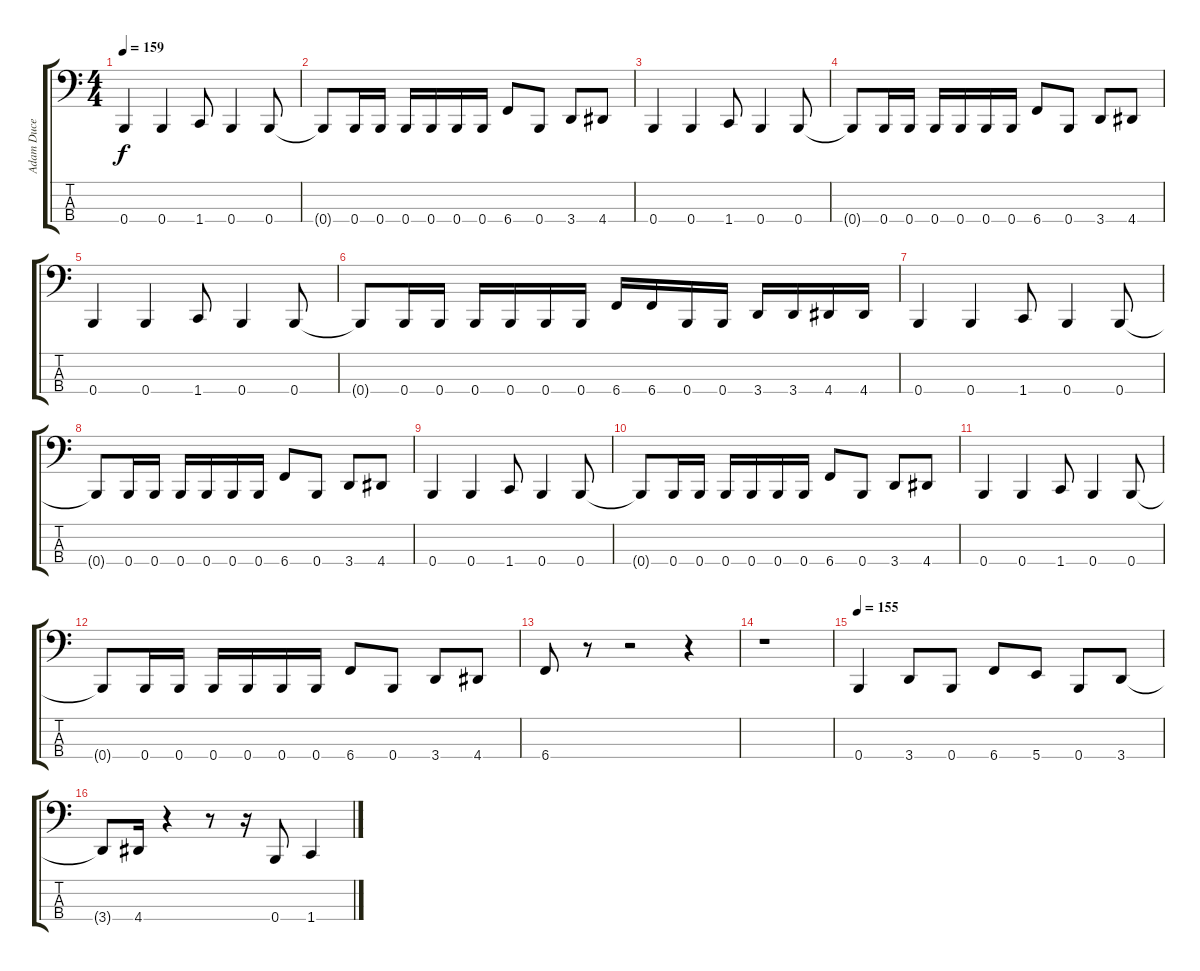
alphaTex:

\track ("Adam Duce" "Adam Duce") {instrument electricbasspick}
\staff {score tabs}
\tuning (E2 B1 Gb1 B0) {hide}
\ts (4 4)
\tempo 159
\clef f4
\ks c
0.4.4{dy f} 0.4.4 1.4.8 0.4.4 0.4.8 |
0.4{t}.8 0.4.16 0.4.16 0.4.16 0.4.16 0.4.16 0.4.16 6.4.8 0.4.8 3.4.8 4.4.8 |
0.4.4 0.4.4 1.4.8 0.4.4 0.4.8 |
0.4{t}.8 0.4.16 0.4.16 0.4.16 0.4.16 0.4.16 0.4.16 6.4.8 0.4.8 3.4.8 4.4.8 |
0.4.4 0.4.4 1.4.8 0.4.4 0.4.8 |
0.4{t}.8 0.4.16 0.4.16 0.4.16 0.4.16 0.4.16 0.4.16 6.4.16 6.4.16 0.4.16 0.4.16 3.4.16 3.4.16 4.4.16 4.4.16 |
0.4.4 0.4.4 1.4.8 0.4.4 0.4.8 |
0.4{t}.8 0.4.16 0.4.16 0.4.16 0.4.16 0.4.16 0.4.16 6.4.8 0.4.8 3.4.8 4.4.8 |
0.4.4 0.4.4 1.4.8 0.4.4 0.4.8 |
0.4{t}.8 0.4.16 0.4.16 0.4.16 0.4.16 0.4.16 0.4.16 6.4.8 0.4.8 3.4.8 4.4.8 |
0.4.4 0.4.4 1.4.8 0.4.4 0.4.8 |
0.4{t}.8 0.4.16 0.4.16 0.4.16 0.4.16 0.4.16 0.4.16 6.4.8 0.4.8 3.4.8 4.4.8 |
6.4.8 r.8 r.2 r.4 |
r.1 |
\tempo 155
0.4.4 3.4.8 0.4.8 6.4.8 5.4.8 0.4.8 3.4.8 |
3.4{t}.8 4.4.16 r.4 r.8 r.16 0.4.8 1.4.4
